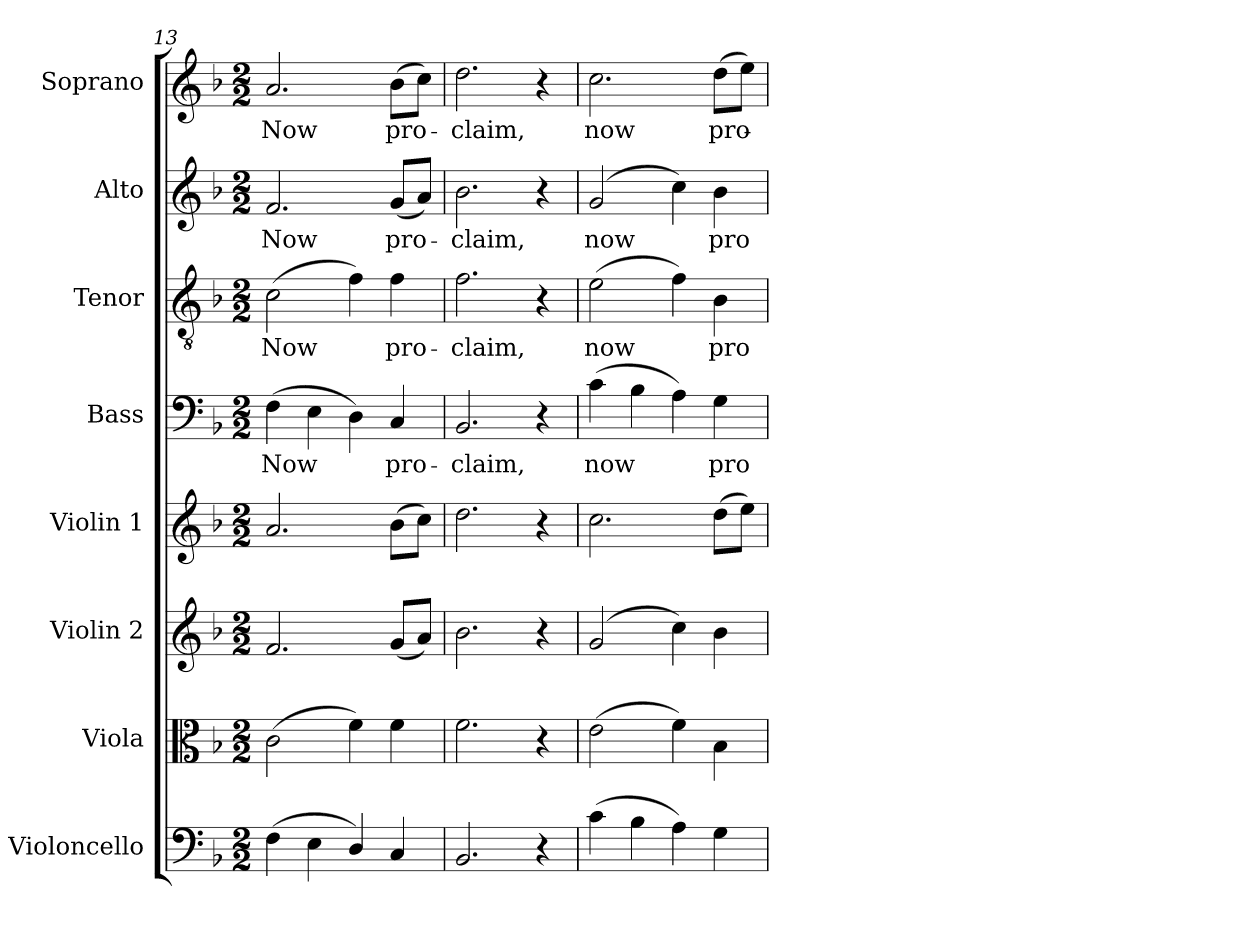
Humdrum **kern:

**kern	**kern	**kern	**kern	**kern	**text	**kern	**text	**kern	**text	**kern	**text
*part8	*part7	*part6	*part5	*part4	*part4	*part3	*part3	*part2	*part2	*part1	*part1
*staff8	*staff7	*staff6	*staff5	*staff4	*staff4	*staff3	*staff3	*staff2	*staff2	*staff1	*staff1
*I"Violoncello	*I"Viola	*I"Violin 2	*I"Violin 1	*I"Bass	*	*I"Tenor	*	*I"Alto	*	*I"Soprano	*
*I'Vc.	*I'Vla.	*I'Vln. 2	*I'Vln. 1	*I'B.	*	*I'T.	*	*I'A.	*	*I'S.	*
*clefF4	*clefC3	*clefG2	*clefG2	*clefF4	*	*clefGv2	*	*clefG2	*	*clefG2	*
*	*	*	*	*	*	*ITrd7c12	*	*	*	*	*
*k[b-]	*k[b-]	*k[b-]	*k[b-]	*k[b-]	*	*k[b-]	*	*k[b-]	*	*k[b-]	*
*F:	*F:	*F:	*F:	*F:	*	*F:	*	*F:	*	*F:	*
*M2/2	*M2/2	*M2/2	*M2/2	*M2/2	*	*M2/2	*	*M2/2	*	*M2/2	*
=13	=13	=13	=13	=13	=13	=13	=13	=13	=13	=13	=13
!	!	!	!	!	!LO:LY:b:color=#000000	!	!	!	!	!	!
!	!	!	!	!	!	!	!LO:LY:b:color=#000000	!	!	!	!
!	!	!	!	!	!	!	!	!	!LO:LY:b:color=#000000	!	!
!	!	!	!	!	!	!	!	!	!	!	!LO:LY:b:color=#000000
(4Fi\	(2ci\	2.fi/	2.ai/	(4Fi\	Now	(2Ci\	Now	2.fi/	Now	2.ai/	Now
4Ei\	.	.	.	4Ei\	.	.	.	.	.	.	.
4Di/)	4fi\)	.	.	4Di\)	.	4Fi\)	.	.	.	.	.
!	!	!	!	!	!LO:LY:b:color=#000000	!	!	!	!	!	!
!	!	!	!	!	!	!	!LO:LY:b:color=#000000	!	!	!	!
!	!	!	!	!	!	!	!	!	!LO:LY:b:color=#000000	!	!
!	!	!	!	!	!	!	!	!	!	!	!LO:LY:b:color=#000000
4Ci/	4fi\	(8gi/L	(8b-i\L	4Ci/	pro-	4Fi\	pro-	(8gi/L	pro-	(8b-i\L	pro-
.	.	8ai/J)	8cci\J)	.	.	.	.	8ai/J)	.	8cci\J)	.
!!LO:PB:g=z
=14	=14	=14	=14	=14	=14	=14	=14	=14	=14	=14	=14
!	!	!	!	!	!LO:LY:b:color=#000000	!	!	!	!	!	!
!	!	!	!	!	!	!	!LO:LY:b:color=#000000	!	!	!	!
!	!	!	!	!	!	!	!	!	!LO:LY:b:color=#000000	!	!
!	!	!	!	!	!	!	!	!	!	!	!LO:LY:b:color=#000000
2.BB-i/	2.fi\	2.b-i\	2.ddi\	2.BB-i/	-claim,	2.Fi\	-claim,	2.b-i\	-claim,	2.ddi\	-claim,
4r	4r	4r	4r	4r	.	4r	.	4r	.	4r	.
=15	=15	=15	=15	=15	=15	=15	=15	=15	=15	=15	=15
!	!	!	!	!	!LO:LY:b:color=#000000	!	!	!	!	!	!
!	!	!	!	!	!	!	!LO:LY:b:color=#000000	!	!	!	!
!	!	!	!	!	!	!	!	!	!LO:LY:b:color=#000000	!	!
!	!	!	!	!	!	!	!	!	!	!	!LO:LY:b:color=#000000
(4ci\	(2ei\	(2gi/	2.cci\	(4ci\	now	(2Ei\	now	(2gi/	now	2.cci\	now
4B-i\	.	.	.	4B-i\	.	.	.	.	.	.	.
4Ai\)	4fi\)	4cci\)	.	4Ai\)	.	4Fi\)	.	4cci\)	.	.	.
!	!	!	!	!	!LO:LY:b:color=#000000	!	!	!	!	!	!
!	!	!	!	!	!	!	!LO:LY:b:color=#000000	!	!	!	!
!	!	!	!	!	!	!	!	!	!LO:LY:b:color=#000000	!	!
!	!	!	!	!	!	!	!	!	!	!	!LO:LY:b:color=#000000
4Gi\	4B-i\	4b-i\	(8ddi\L	4Gi\	pro-	4BB-i\	pro-	4b-i\	pro-	(8ddi\L	pro-
.	.	.	8eei\J)	.	.	.	.	.	.	8eei\J)	.
=	=	=	=	=	=	=	=	=	=	=	=
*-	*-	*-	*-	*-	*-	*-	*-	*-	*-	*-	*-
